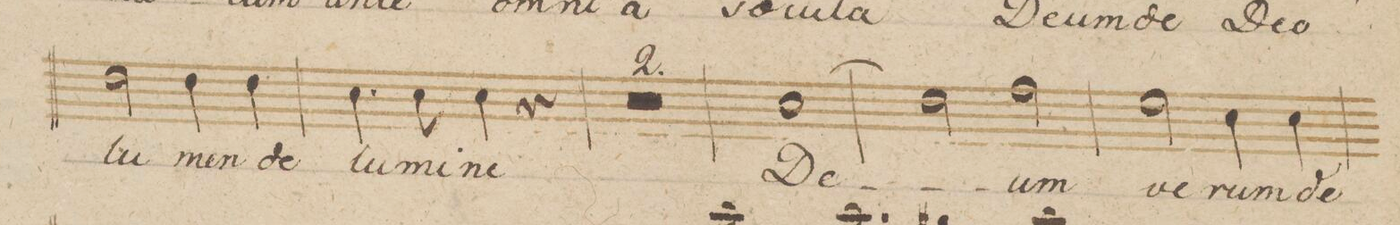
**kern	**text	**dynam
*I"Alto.	*	*
*clefC3	*	*
*k[b-]	*	*
*met(c|)	*	*
*M2/2	*	*
2e\	lu-	.
4e\	-men	.
4e\	de	.
=35	=35	=35
4.d\	lu-	.
8d\	-mi-	.
4d\	-ne	.
4r	.	.
=36	=36	=36
0r	.	.
=37	=37	=37
=38	=38	=38
(1d	De-	.
=39	=39	=39
2e\)	.	.
2g\	-um	.
=40	=40	=40
2f\	ve-	.
4d\	-rum	.
4d\	de	.
=41	=41	=41
*-	*-	*-
